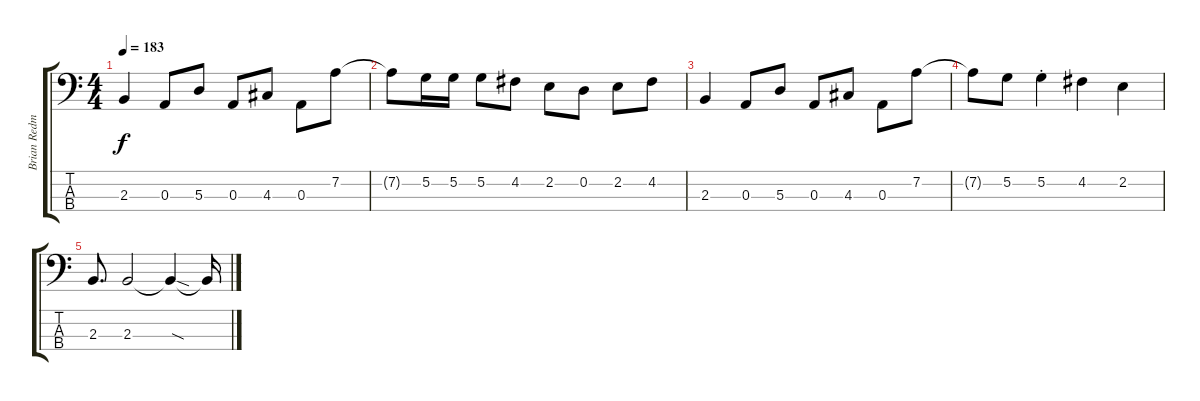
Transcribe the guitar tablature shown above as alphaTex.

\track ("Brian Redman" "Brian Redm") {instrument electricbassfinger}
\staff {score tabs}
\tuning (G2 D2 A1 E1) {hide}
\ts (4 4)
\tempo 183
\clef f4
\ks c
2.3.4{dy f} 0.3.8 5.3.8 0.3.8 4.3.8 0.3.8 7.2.8 |
7.2{t}.8 5.2.16 5.2.16 5.2.8 4.2.8 2.2.8 0.2.8 2.2.8 4.2.8 |
2.3.4 0.3.8 5.3.8 0.3.8 4.3.8 0.3.8 7.2.8 |
7.2{t}.8 5.2.8 5.2{st}.4 4.2.4 2.2.4 |
2.3.8{d} 2.3.2 2.3{sod t}.4 2.3{t}.16
